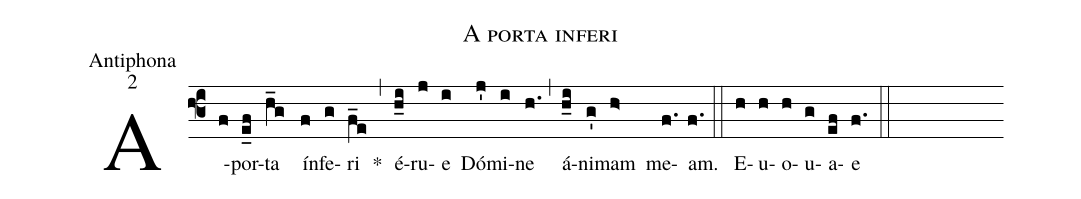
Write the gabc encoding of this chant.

name:A porta inferi;
office-part:Antiphona;
mode:2;
%%
(f3) A(f)por(e_f)ta(h_g) ín(f)fe(g)ri(f_e) *(,) é(h_i)ru(j)e(i) Dó(j')mi(i)ne(h.) (,) á(h_i)ni(g')mam(h>) me(f.)am.(f.) (::) E(h)u(h)o(h)u(g)a(ef)e(f.) (::)
